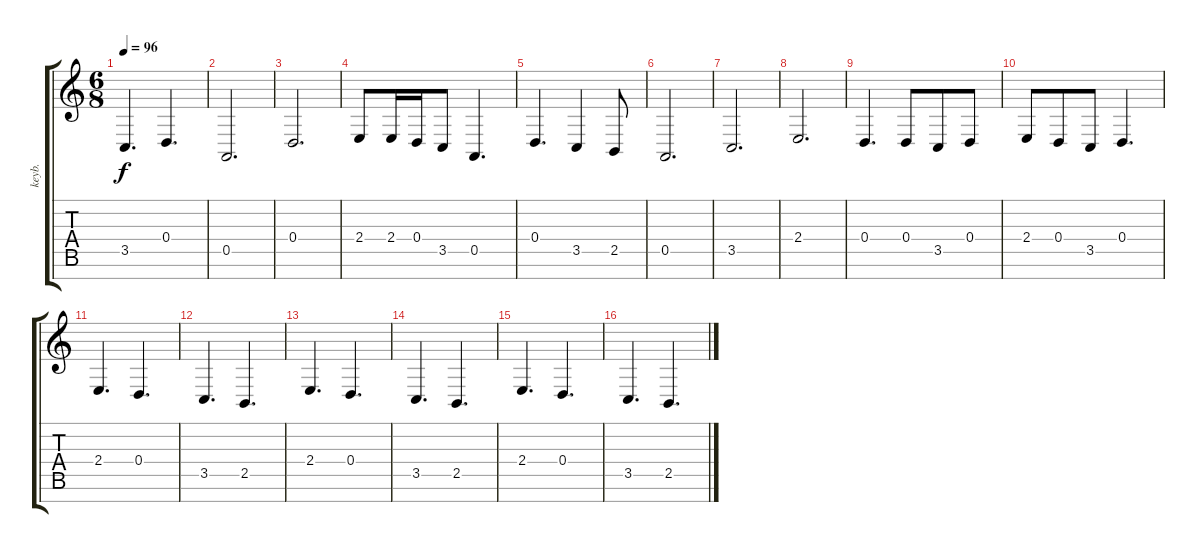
\track ("keyb." "keyb.") {instrument stringensemble1}
\staff {score tabs}
\tuning (E4 B3 G3 D3 A2 E2 B1) {hide}
\ts (6 8)
\tempo 96
\clef g2
\ks c
3.5.4{d dy f} 0.4.4{d} |
0.5.2{d} |
0.4.2{d} |
2.4.8 2.4.16 0.4.16 3.5.8 0.5.4{d} |
0.4.4{d} 3.5.4 2.5.8 |
0.5.2{d} |
3.5.2{d} |
2.4.2{d} |
0.4.4{d} 0.4.8 3.5.8 0.4.8 |
2.4.8 0.4.8 3.5.8 0.4.4{d} |
2.4.4{d} 0.4.4{d} |
3.5.4{d} 2.5.4{d} |
2.4.4{d} 0.4.4{d} |
3.5.4{d} 2.5.4{d} |
2.4.4{d} 0.4.4{d} |
3.5.4{d} 2.5.4{d}
